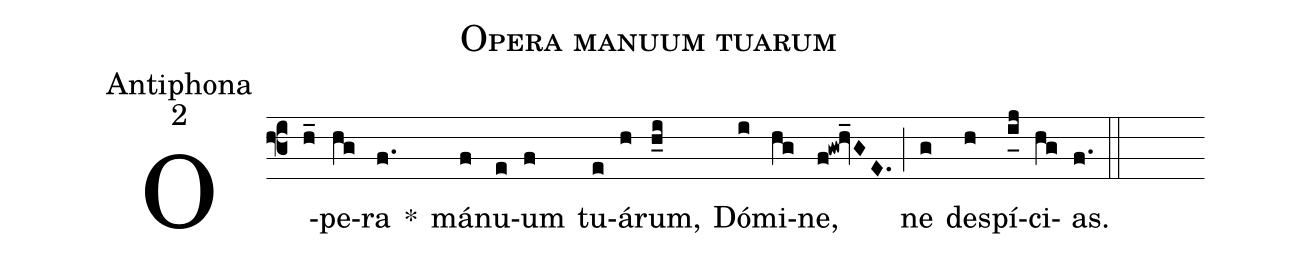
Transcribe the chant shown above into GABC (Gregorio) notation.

name:Opera manuum tuarum;
office-part:Antiphona;
mode:2;
%%
(f3) O(h_)pe(hg)ra(f.) *() má(f)nu(e)um(f) tu(e)á(h)rum,(h_i) Dó(i)mi(hg)ne,(f!gw!hv_GE.) (;) ne(g) de(h)spí(i_[uh:l]j)ci(hg)as.(f.) (::)
